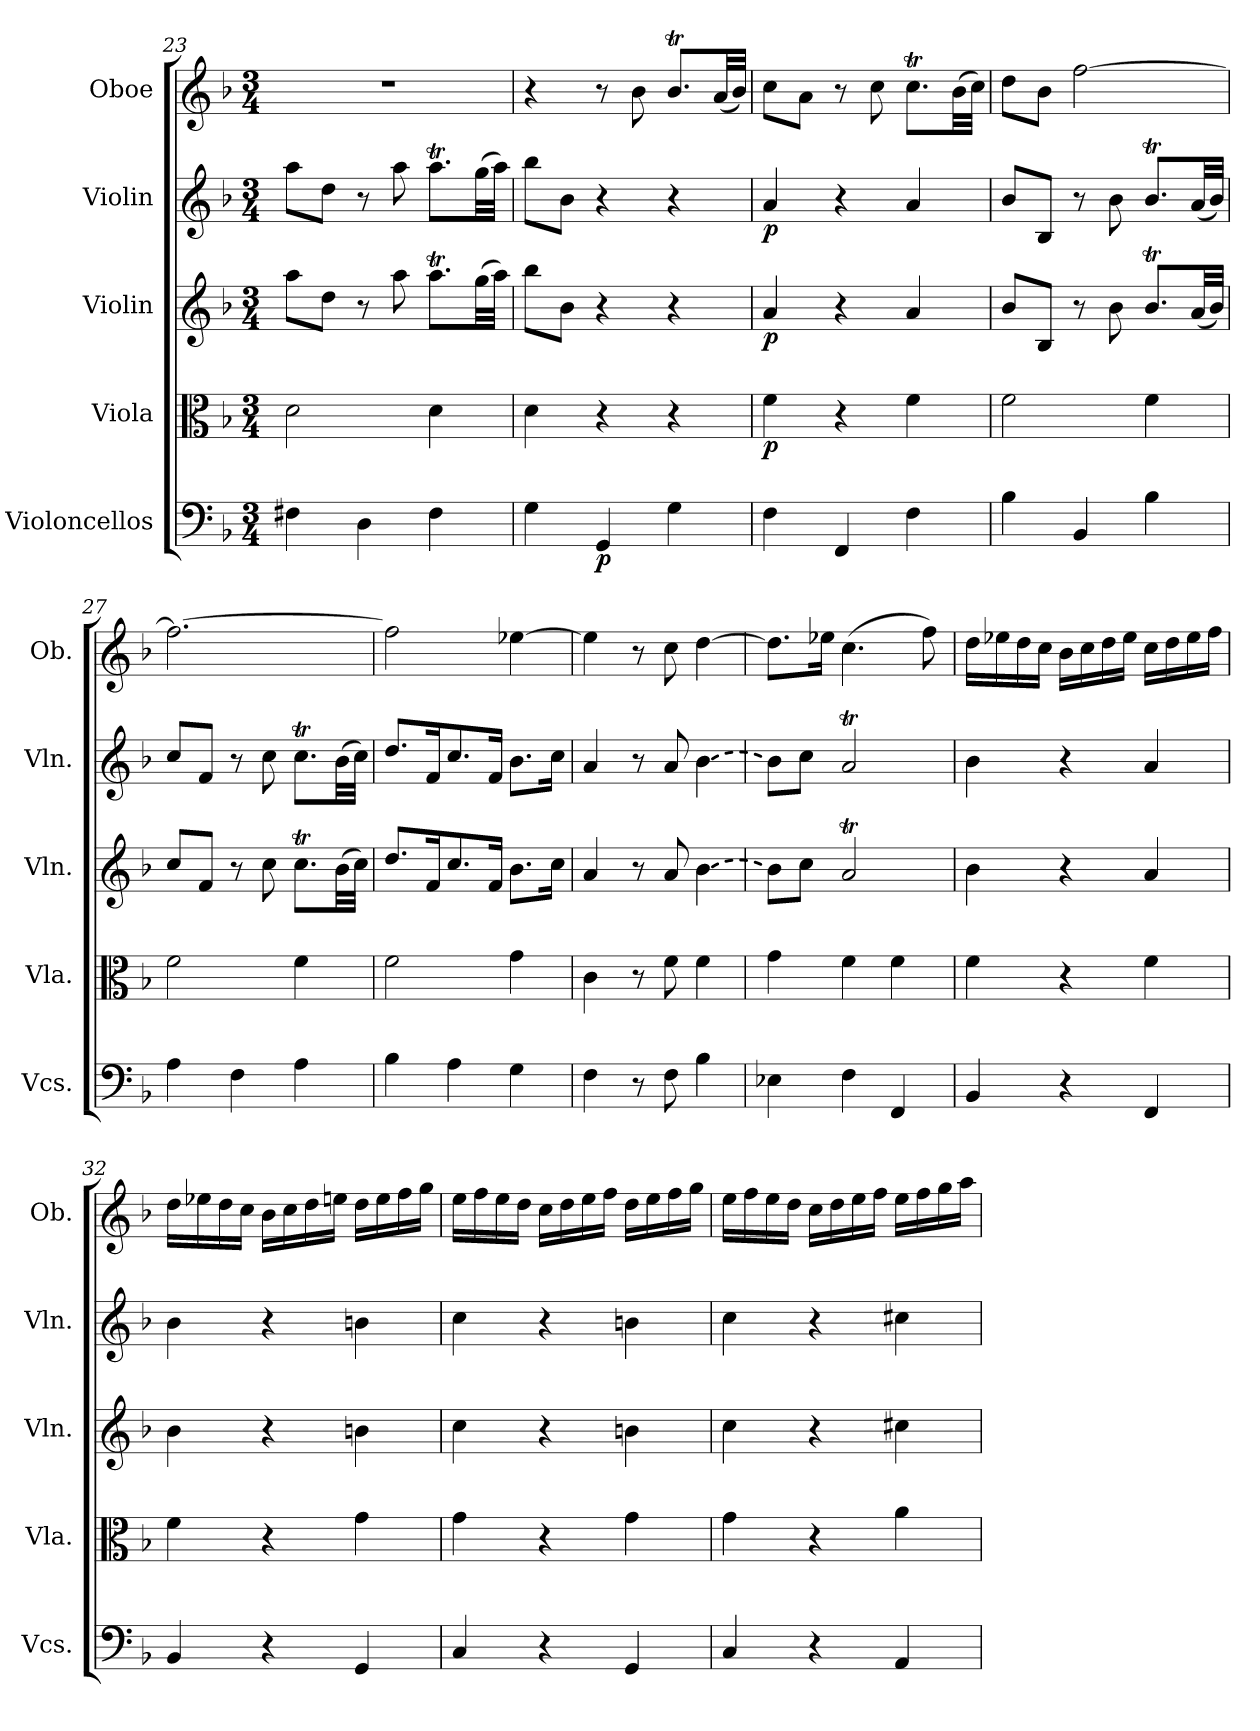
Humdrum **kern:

**kern	**dynam	**kern	**dynam	**kern	**dynam	**kern	**dynam	**kern
*part5	*part5	*part4	*part4	*part3	*part3	*part2	*part2	*part1
*staff5	*staff5	*staff4	*staff4	*staff3	*staff3	*staff2	*staff2	*staff1
*I"Violoncellos	*	*I"Viola	*	*I"Violin	*	*I"Violin	*	*I"Oboe
*I'Vcs.	*	*I'Vla.	*	*I'Vln.	*	*I'Vln.	*	*I'Ob.
*clefF4	*	*clefC3	*	*clefG2	*	*clefG2	*	*clefG2
*k[b-]	*	*k[b-]	*	*k[b-]	*	*k[b-]	*	*k[b-]
*M3/4	*	*M3/4	*	*M3/4	*	*M3/4	*	*M3/4
=23	=23	=23	=23	=23	=23	=23	=23	=23
4F#X\	.	2d\	.	8aa\L	.	8aa\L	.	2.r
.	.	.	.	8dd\J	.	8dd\J	.	.
4D\	.	.	.	8r	.	8r	.	.
.	.	.	.	8aa\	.	8aa\	.	.
4F#\	.	4d\	.	8.aat\L	.	8.aat\L	.	.
.	.	.	.	(>32gg\LL	.	(>32gg\LL	.	.
.	.	.	.	32aa\JJJ)	.	32aa\JJJ)	.	.
!!LO:LB:g=z
=24	=24	=24	=24	=24	=24	=24	=24	=24
4G\	.	4d\	.	8bb-\L	.	8bb-\L	.	4r
.	.	.	.	8b-\J	.	8b-\J	.	.
!	!LO:DY:b	!	!	!	!	!	!	!
4GG/	p	4r	.	4r	.	4r	.	8r
.	.	.	.	.	.	.	.	8b-\
4G\	.	4r	.	4r	.	4r	.	8.b-T/L
.	.	.	.	.	.	.	.	(<32a/LL
.	.	.	.	.	.	.	.	32b-/JJJ)
=25	=25	=25	=25	=25	=25	=25	=25	=25
!	!	!	!LO:DY:b	!	!LO:DY:b	!	!LO:DY:b	!
4F\	.	4f\	p	4a/	p	4a/	p	8cc\L
.	.	.	.	.	.	.	.	8a\J
4FF/	.	4r	.	4r	.	4r	.	8r
.	.	.	.	.	.	.	.	8cc\
4F\	.	4f\	.	4a/	.	4a/	.	8.ccT\L
.	.	.	.	.	.	.	.	(>32b-\LL
.	.	.	.	.	.	.	.	32cc\JJJ)
=26	=26	=26	=26	=26	=26	=26	=26	=26
4B-\	.	2f\	.	8b-/L	.	8b-/L	.	8dd\L
.	.	.	.	8B-/J	.	8B-/J	.	8b-\J
4BB-/	.	.	.	8r	.	8r	.	[2ff\
.	.	.	.	8b-\	.	8b-\	.	.
4B-\	.	4f\	.	8.b-T/L	.	8.b-T/L	.	.
.	.	.	.	(<32a/LL	.	(<32a/LL	.	.
.	.	.	.	32b-/JJJ)	.	32b-/JJJ)	.	.
=27	=27	=27	=27	=27	=27	=27	=27	=27
4A\	.	2f\	.	8cc/L	.	8cc/L	.	2.ff\_
.	.	.	.	8f/J	.	8f/J	.	.
4F\	.	.	.	8r	.	8r	.	.
.	.	.	.	8cc\	.	8cc\	.	.
4A\	.	4f\	.	8.ccT\L	.	8.ccT\L	.	.
.	.	.	.	(>32b-\LL	.	(>32b-\LL	.	.
.	.	.	.	32cc\JJJ)	.	32cc\JJJ)	.	.
=28	=28	=28	=28	=28	=28	=28	=28	=28
4B-\	.	2f\	.	8.dd/L	.	8.dd/L	.	2ff\]
.	.	.	.	16f/K	.	16f/K	.	.
4A\	.	.	.	8.cc/	.	8.cc/	.	.
.	.	.	.	16f/Jk	.	16f/Jk	.	.
4G\	.	4g\	.	8.b-\L	.	8.b-\L	.	[4ee-X\
.	.	.	.	16cc\Jk	.	16cc\Jk	.	.
=29	=29	=29	=29	=29	=29	=29	=29	=29
4F\	.	4c\	.	4a/	.	4a/	.	4ee-\]
8r	.	8r	.	8r	.	8r	.	8r
8F\	.	8f\	.	8a/	.	8a/	.	8cc\
!	!	!	!	!LO:T:dash	!	!LO:T:dash	!	!
4B-\	.	4f\	.	[4b-\	.	[4b-\	.	[4dd\
!!LO:PB:g=z
=30	=30	=30	=30	=30	=30	=30	=30	=30
4E-X\	.	4g\	.	8b-\L]	.	8b-\L]	.	8.dd\L]
.	.	.	.	8cc\J	.	8cc\J	.	.
.	.	.	.	.	.	.	.	16ee-X\Jk
4F\	.	4f\	.	2at/	.	2at/	.	(>4.cc\
4FF/	.	4f\	.	.	.	.	.	.
.	.	.	.	.	.	.	.	8ff\)
=31	=31	=31	=31	=31	=31	=31	=31	=31
4BB-/	.	4f\	.	4b-\	.	4b-\	.	16dd\LL
.	.	.	.	.	.	.	.	16ee-X\
.	.	.	.	.	.	.	.	16dd\
.	.	.	.	.	.	.	.	16cc\JJ
4r	.	4r	.	4r	.	4r	.	16b-\LL
.	.	.	.	.	.	.	.	16cc\
.	.	.	.	.	.	.	.	16dd\
.	.	.	.	.	.	.	.	16ee-\JJ
4FF/	.	4f\	.	4a/	.	4a/	.	16cc\LL
.	.	.	.	.	.	.	.	16dd\
.	.	.	.	.	.	.	.	16ee-\
.	.	.	.	.	.	.	.	16ff\JJ
=32	=32	=32	=32	=32	=32	=32	=32	=32
4BB-/	.	4f\	.	4b-\	.	4b-\	.	16dd\LL
.	.	.	.	.	.	.	.	16ee-X\
.	.	.	.	.	.	.	.	16dd\
.	.	.	.	.	.	.	.	16cc\JJ
4r	.	4r	.	4r	.	4r	.	16b-\LL
.	.	.	.	.	.	.	.	16cc\
.	.	.	.	.	.	.	.	16dd\
.	.	.	.	.	.	.	.	16een\JJ
4GG/	.	4g\	.	4bn\	.	4bn\	.	16dd\LL
.	.	.	.	.	.	.	.	16ee\
.	.	.	.	.	.	.	.	16ff\
.	.	.	.	.	.	.	.	16gg\JJ
=33	=33	=33	=33	=33	=33	=33	=33	=33
4C/	.	4g\	.	4cc\	.	4cc\	.	16ee\LL
.	.	.	.	.	.	.	.	16ff\
.	.	.	.	.	.	.	.	16ee\
.	.	.	.	.	.	.	.	16dd\JJ
4r	.	4r	.	4r	.	4r	.	16cc\LL
.	.	.	.	.	.	.	.	16dd\
.	.	.	.	.	.	.	.	16ee\
.	.	.	.	.	.	.	.	16ff\JJ
4GG/	.	4g\	.	4bn\	.	4bn\	.	16dd\LL
.	.	.	.	.	.	.	.	16ee\
.	.	.	.	.	.	.	.	16ff\
.	.	.	.	.	.	.	.	16gg\JJ
!!LO:LB:g=z
=34	=34	=34	=34	=34	=34	=34	=34	=34
4C/	.	4g\	.	4cc\	.	4cc\	.	16ee\LL
.	.	.	.	.	.	.	.	16ff\
.	.	.	.	.	.	.	.	16ee\
.	.	.	.	.	.	.	.	16dd\JJ
4r	.	4r	.	4r	.	4r	.	16cc\LL
.	.	.	.	.	.	.	.	16dd\
.	.	.	.	.	.	.	.	16ee\
.	.	.	.	.	.	.	.	16ff\JJ
4AA/	.	4a\	.	4cc#X\	.	4cc#X\	.	16ee\LL
.	.	.	.	.	.	.	.	16ff\
.	.	.	.	.	.	.	.	16gg\
.	.	.	.	.	.	.	.	16aa\JJ
=	=	=	=	=	=	=	=	=
*-	*-	*-	*-	*-	*-	*-	*-	*-
